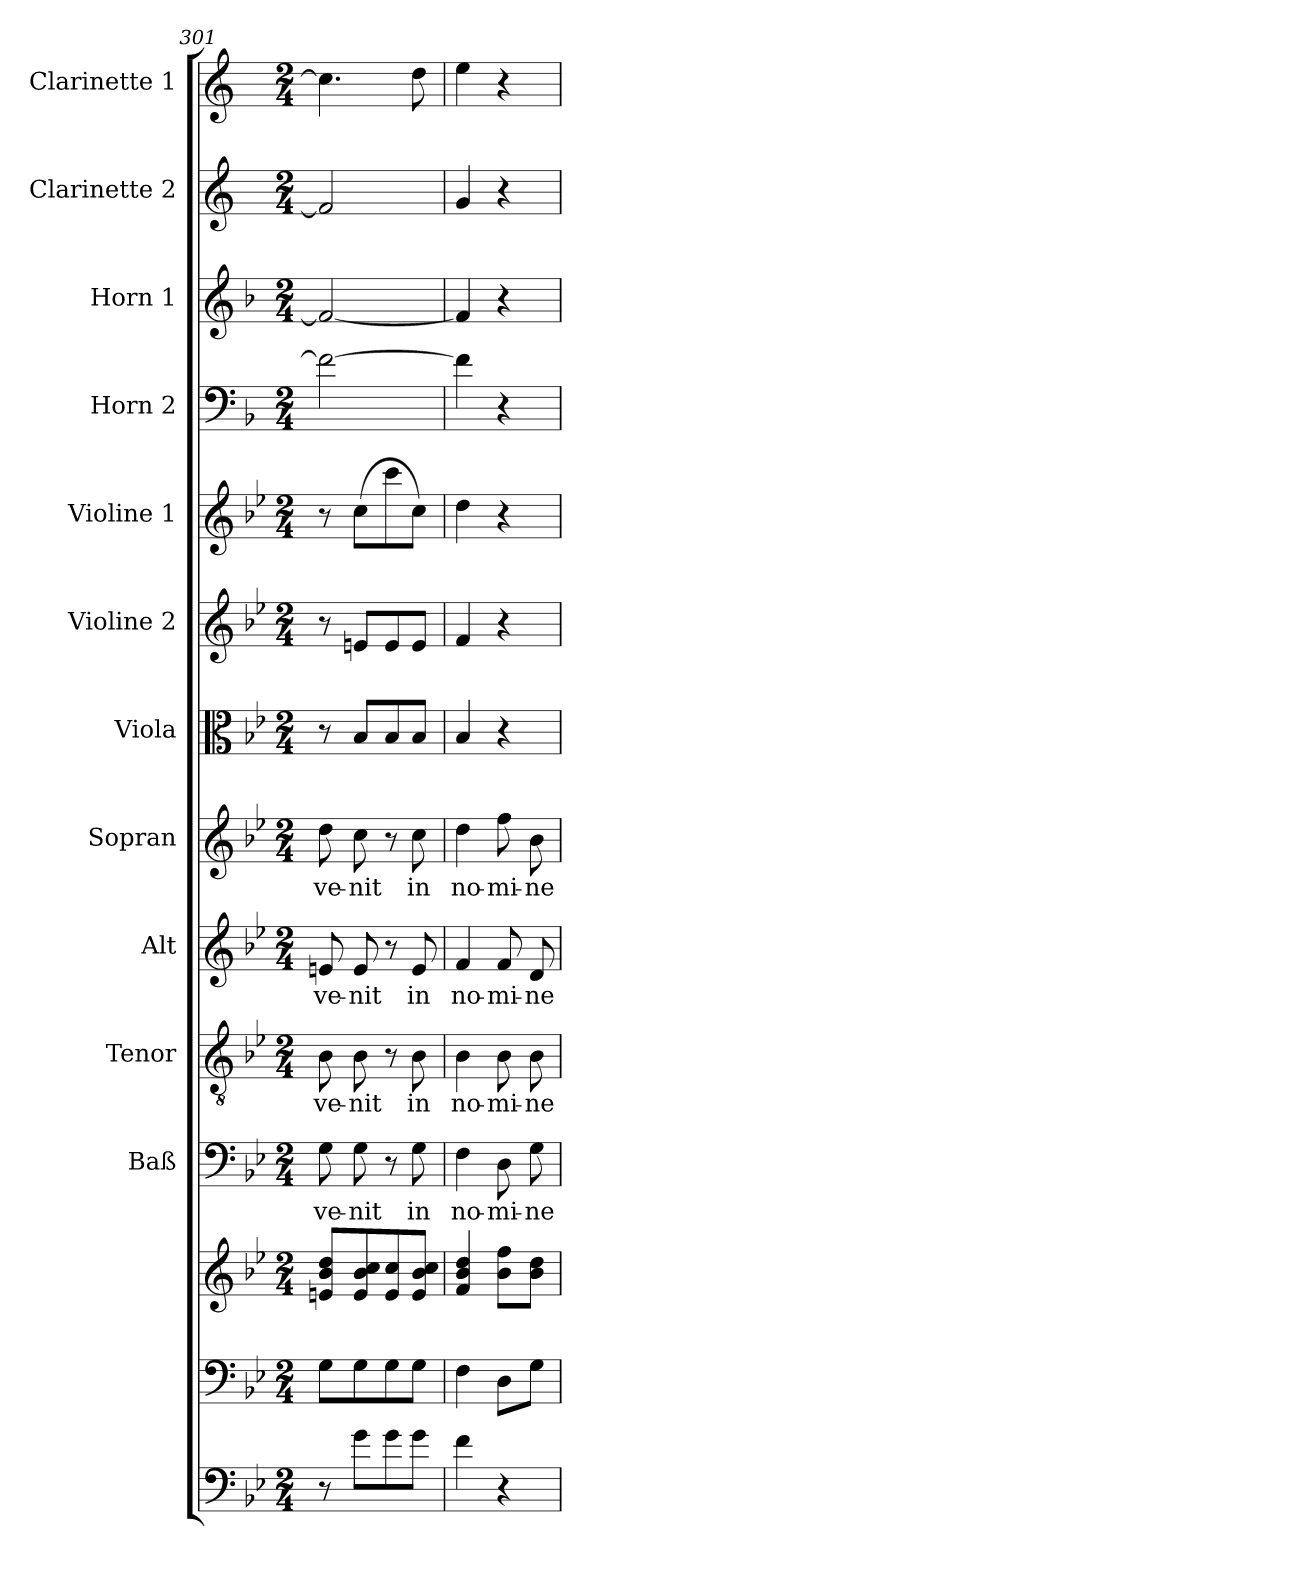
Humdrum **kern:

**kern	**kern	**kern	**kern	**text	**kern	**text	**kern	**text	**kern	**text	**kern	**kern	**kern	**kern	**kern	**kern	**kern
*part13	*part12	*part12	*part11	*part11	*part10	*part10	*part9	*part9	*part8	*part8	*part7	*part6	*part5	*part4	*part3	*part2	*part1
*staff14	*staff13	*staff12	*staff11	*staff11	*staff10	*staff10	*staff9	*staff9	*staff8	*staff8	*staff7	*staff6	*staff5	*staff4	*staff3	*staff2	*staff1
*	*	*	*I"Baß	*	*I"Tenor	*	*I"Alt	*	*I"Sopran	*	*I"Viola	*I"Violine 2	*I"Violine 1	*I"Horn 2	*I"Horn 1	*I"Clarinette 2	*I"Clarinette 1
*	*	*	*I'Baß	*	*I'Ten	*	*I'Alt	*	*I'Sop	*	*I'Vla.	*I'Vln. 2	*I'Vln. 1	*I'Hrn. 2	*I'Hrn. 1	*	*
*clefF4	*clefF4	*clefG2	*clefF4	*	*clefGv2	*	*clefG2	*	*clefG2	*	*clefC3	*clefG2	*clefG2	*clefF4	*clefG2	*clefG2	*clefG2
*ITrd7c12	*	*	*	*	*	*	*	*	*	*	*	*	*	*ITrd4c7	*ITrd4c7	*ITrd1c2	*ITrd1c2
*k[b-e-]	*k[b-e-]	*k[b-e-]	*k[b-e-]	*	*k[b-e-]	*	*k[b-e-]	*	*k[b-e-]	*	*k[b-e-]	*k[b-e-]	*k[b-e-]	*k[b-e-]	*k[b-e-]	*k[b-e-]	*k[b-e-]
*B-:	*B-:	*B-:	*B-:	*	*B-:	*	*B-:	*	*B-:	*	*B-:	*B-:	*B-:	*B-:	*B-:	*B-:	*B-:
*M2/4	*M2/4	*M2/4	*M2/4	*	*M2/4	*	*M2/4	*	*M2/4	*	*M2/4	*M2/4	*M2/4	*M2/4	*M2/4	*M2/4	*M2/4
=301	=301	=301	=301	=301	=301	=301	=301	=301	=301	=301	=301	=301	=301	=301	=301	=301	=301
!	!	!	!	!LO:LY:b	!	!LO:LY:b	!	!LO:LY:b	!	!LO:LY:b	!	!	!	!	!	!	!
8r	8G\L	8en/ 8b-/ 8dd/L	8G\	ve-	8B-\	ve-	8en/	ve-	8dd\	ve-	8r	8r	8r	2B-\_	2B-/_	2e/]	4.b-\]
!	!	!	!	!LO:LY:b	!	!LO:LY:b	!	!LO:LY:b	!	!LO:LY:b	!	!	!	!	!	!	!
8G\L	8G\	8e/ 8b-/ 8cc/	8G\	-nit	8B-\	-nit	8e/	-nit	8cc\	-nit	8B-/L	8en/L	(>8cc\L	.	.	.	.
8G\	8G\	8e/ 8cc/	8r	.	8r	.	8r	.	8r	.	8B-/	8e/	8ccc\	.	.	.	.
!	!	!	!	!LO:LY:b	!	!LO:LY:b	!	!LO:LY:b	!	!LO:LY:b	!	!	!	!	!	!	!
8G\J	8G\J	8e/ 8b-/ 8cc/J	8G\	in	8B-\	in	8e/	in	8cc\	in	8B-/J	8e/J	8cc\J)	.	.	.	8cc\
=302	=302	=302	=302	=302	=302	=302	=302	=302	=302	=302	=302	=302	=302	=302	=302	=302	=302
!	!	!	!	!LO:LY:b	!	!LO:LY:b	!	!LO:LY:b	!	!LO:LY:b	!	!	!	!	!	!	!
4F\	4F\	4f/ 4b-/ 4dd/	4F\	no-	4B-\	no-	4f/	no-	4dd\	no-	4B-/	4f/	4dd\	4B-\]	4B-/]	4f/	4dd\
!	!	!	!	!LO:LY:b	!	!LO:LY:b	!	!LO:LY:b	!	!LO:LY:b	!	!	!	!	!	!	!
4r	8D\L	8b-\ 8ff\L	8D\	-mi-	8B-\	-mi-	8f/	-mi-	8ff\	-mi-	4r	4r	4r	4r	4r	4r	4r
!	!	!	!	!LO:LY:b	!	!LO:LY:b	!	!LO:LY:b	!	!LO:LY:b	!	!	!	!	!	!	!
.	8G\J	8b-\ 8dd\J	8G\	-ne	8B-\	-ne	8d/	-ne	8b-\	-ne	.	.	.	.	.	.	.
=	=	=	=	=	=	=	=	=	=	=	=	=	=	=	=	=	=
*-	*-	*-	*-	*-	*-	*-	*-	*-	*-	*-	*-	*-	*-	*-	*-	*-	*-
